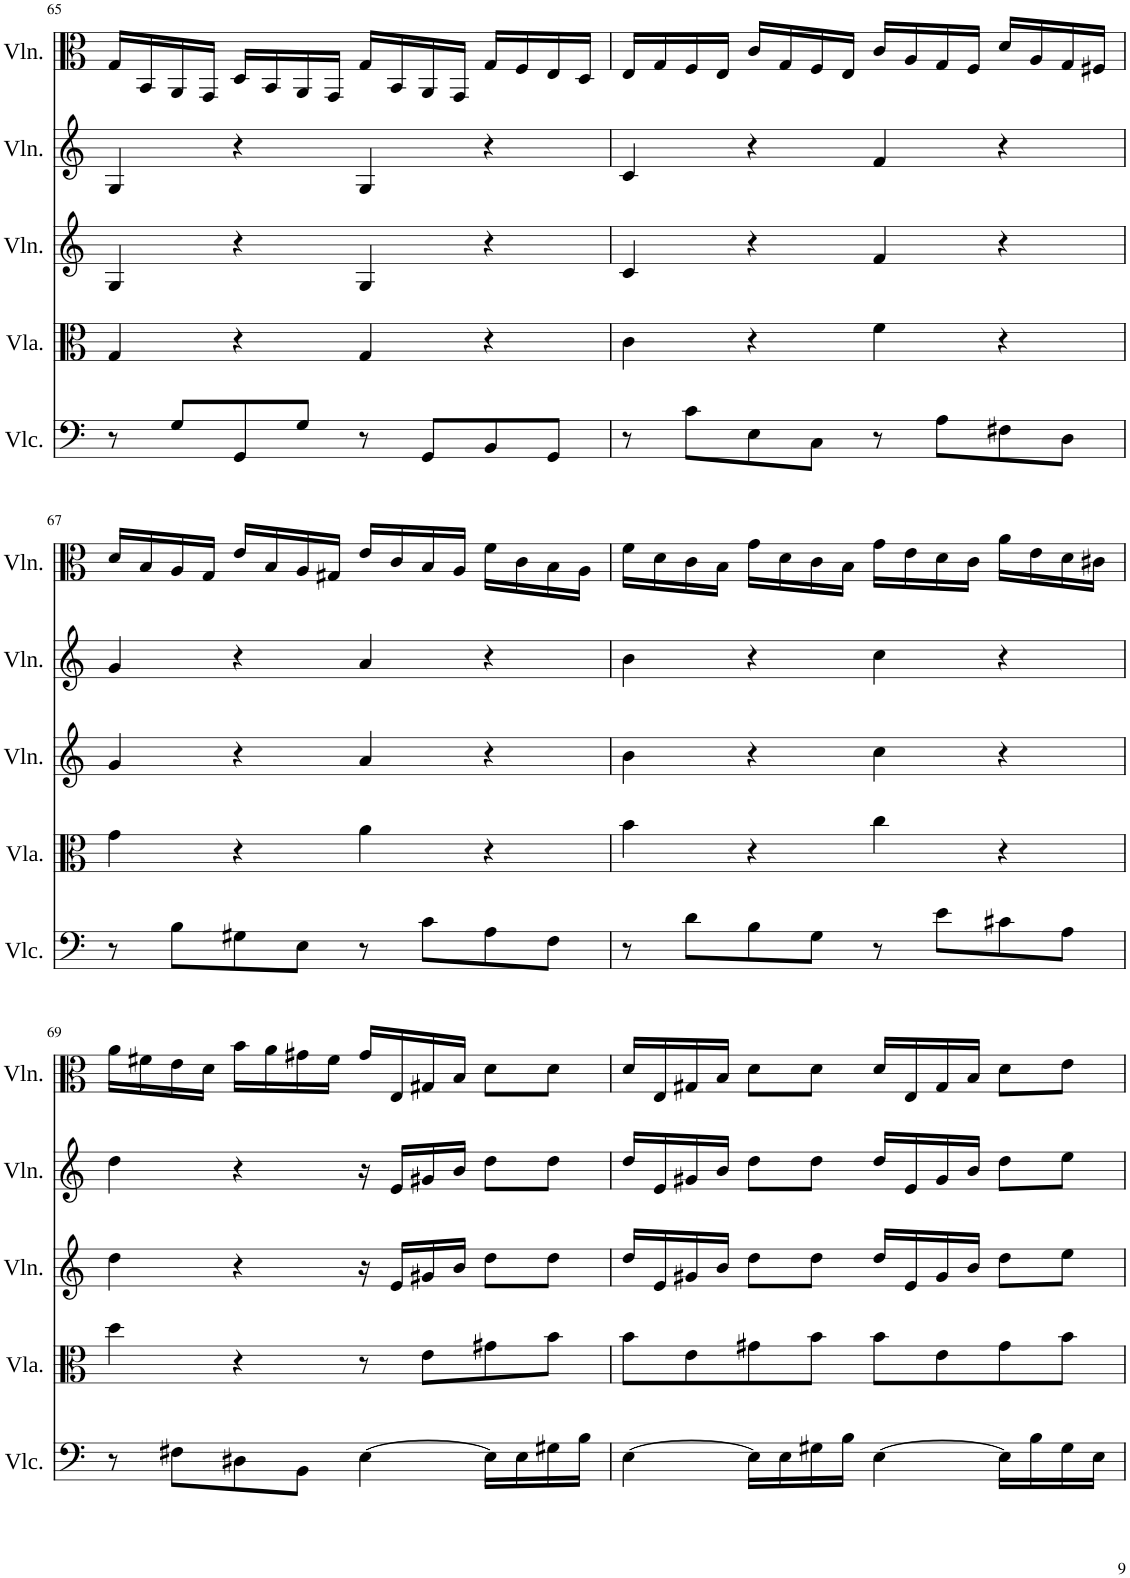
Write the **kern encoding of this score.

**kern	**kern	**kern	**kern	**kern
*part5	*part4	*part3	*part2	*part1
*staff5	*staff4	*staff3	*staff2	*staff1
*I"Violoncello	*I"Viola	*I"Violin	*I"Violin	*I"Violin
*I'Vlc.	*I'Vla.	*I'Vln.	*I'Vln.	*I'Vln.
!!LO:PB:g=z
*clefF4	*clefC3	*clefG2	*clefG2	*clefC3
*k[]	*k[]	*k[]	*k[]	*k[]
*M4/4	*M4/4	*M4/4	*M4/4	*M4/4
=65	=65	=65	=65	=65
8r	4G/	4G/	4G/	16G/LL
.	.	.	.	16BB/
8G/L	.	.	.	16AA/
.	.	.	.	16GG/JJ
8GG/	4r	4r	4r	16D/LL
.	.	.	.	16BB/
8G/J	.	.	.	16AA/
.	.	.	.	16GG/JJ
8r	4G/	4G/	4G/	16G/LL
.	.	.	.	16BB/
8GG/L	.	.	.	16AA/
.	.	.	.	16GG/JJ
8BB/	4r	4r	4r	16G/LL
.	.	.	.	16F/
8GG/J	.	.	.	16E/
.	.	.	.	16D/JJ
=66	=66	=66	=66	=66
8r	4c\	4c/	4c/	16E/LL
.	.	.	.	16G/
8c\L	.	.	.	16F/
.	.	.	.	16E/JJ
8E\	4r	4r	4r	16c/LL
.	.	.	.	16G/
8C\J	.	.	.	16F/
.	.	.	.	16E/JJ
8r	4f\	4f/	4f/	16c/LL
.	.	.	.	16A/
8A\L	.	.	.	16G/
.	.	.	.	16F/JJ
8F#X\	4r	4r	4r	16d/LL
.	.	.	.	16A/
8D\J	.	.	.	16G/
.	.	.	.	16F#X/JJ
!!LO:LB:g=z
=67	=67	=67	=67	=67
8r	4g\	4g/	4g/	16d/LL
.	.	.	.	16B/
8B\L	.	.	.	16A/
.	.	.	.	16G/JJ
8G#X\	4r	4r	4r	16e/LL
.	.	.	.	16B/
8E\J	.	.	.	16A/
.	.	.	.	16G#X/JJ
8r	4a\	4a/	4a/	16e/LL
.	.	.	.	16c/
8c\L	.	.	.	16B/
.	.	.	.	16A/JJ
8A\	4r	4r	4r	16f\LL
.	.	.	.	16c\
8F\J	.	.	.	16B\
.	.	.	.	16A\JJ
=68	=68	=68	=68	=68
8r	4b\	4b\	4b\	16f\LL
.	.	.	.	16d\
8d\L	.	.	.	16c\
.	.	.	.	16B\JJ
8B\	4r	4r	4r	16g\LL
.	.	.	.	16d\
8G\J	.	.	.	16c\
.	.	.	.	16B\JJ
8r	4cc\	4cc\	4cc\	16g\LL
.	.	.	.	16e\
8e\L	.	.	.	16d\
.	.	.	.	16c\JJ
8c#X\	4r	4r	4r	16a\LL
.	.	.	.	16e\
8A\J	.	.	.	16d\
.	.	.	.	16c#X\JJ
!!LO:LB:g=z
=69	=69	=69	=69	=69
8r	4dd\	4dd\	4dd\	16a\LL
.	.	.	.	16f#X\
8F#X\L	.	.	.	16e\
.	.	.	.	16d\JJ
8D#X\	4r	4r	4r	16b\LL
.	.	.	.	16a\
8BB\J	.	.	.	16g#X\
.	.	.	.	16f#\JJ
[4E\	8r	16r	16r	16g#/LL
.	.	16e/LL	16e/LL	16E/
.	8e\L	16g#X/	16g#X/	16G#X/
.	.	16b/JJ	16b/JJ	16B/JJ
16E\LL]	8g#X\	8dd\L	8dd\L	8d\L
16E\	.	.	.	.
16G#X\	8b\J	8dd\J	8dd\J	8d\J
16B\JJ	.	.	.	.
=70	=70	=70	=70	=70
[4E\	8b\L	16dd/LL	16dd/LL	16d/LL
.	.	16e/	16e/	16E/
.	8e\	16g#X/	16g#X/	16G#X/
.	.	16b/JJ	16b/JJ	16B/JJ
16E\LL]	8g#X\	8dd\L	8dd\L	8d\L
16E\	.	.	.	.
16G#X\	8b\J	8dd\J	8dd\J	8d\J
16B\JJ	.	.	.	.
[4E\	8b\L	16dd/LL	16dd/LL	16d/LL
.	.	16e/	16e/	16E/
.	8e\	16g#/	16g#/	16G#/
.	.	16b/JJ	16b/JJ	16B/JJ
16E\LL]	8g#\	8dd\L	8dd\L	8d\L
16B\	.	.	.	.
16G#\	8b\J	8ee\J	8ee\J	8e\J
16E\JJ	.	.	.	.
=	=	=	=	=
*-	*-	*-	*-	*-
